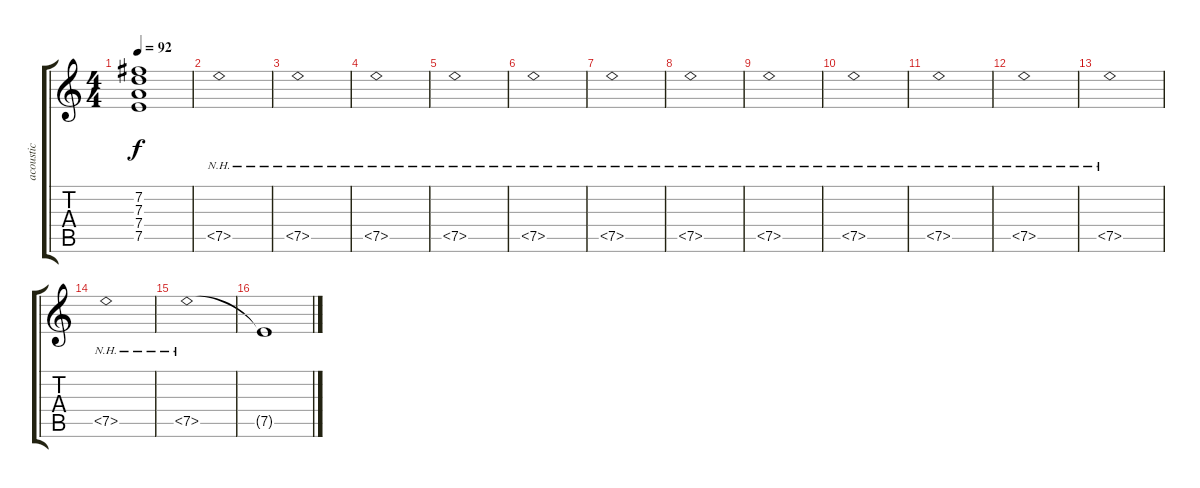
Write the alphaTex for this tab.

\track ("acoustic" "acoustic") {instrument acousticguitarsteel}
\staff {score tabs}
\tuning (E4 B3 G3 D3 A2 D2) {hide}
\ts (4 4)
\tempo 92
\clef g2
\ks c
(7.2{t} 7.3{t} 7.4{t} 7.5{t}).1{dy f} |
7.5{nh}.1 |
7.5{nh}.1 |
7.5{nh}.1 |
7.5{nh}.1 |
7.5{nh}.1 |
7.5{nh}.1 |
7.5{nh}.1 |
7.5{nh}.1 |
7.5{nh}.1 |
7.5{nh}.1 |
7.5{nh}.1 |
7.5{nh}.1 |
7.5{nh}.1 |
7.5{nh}.1 |
7.5{t}.1
